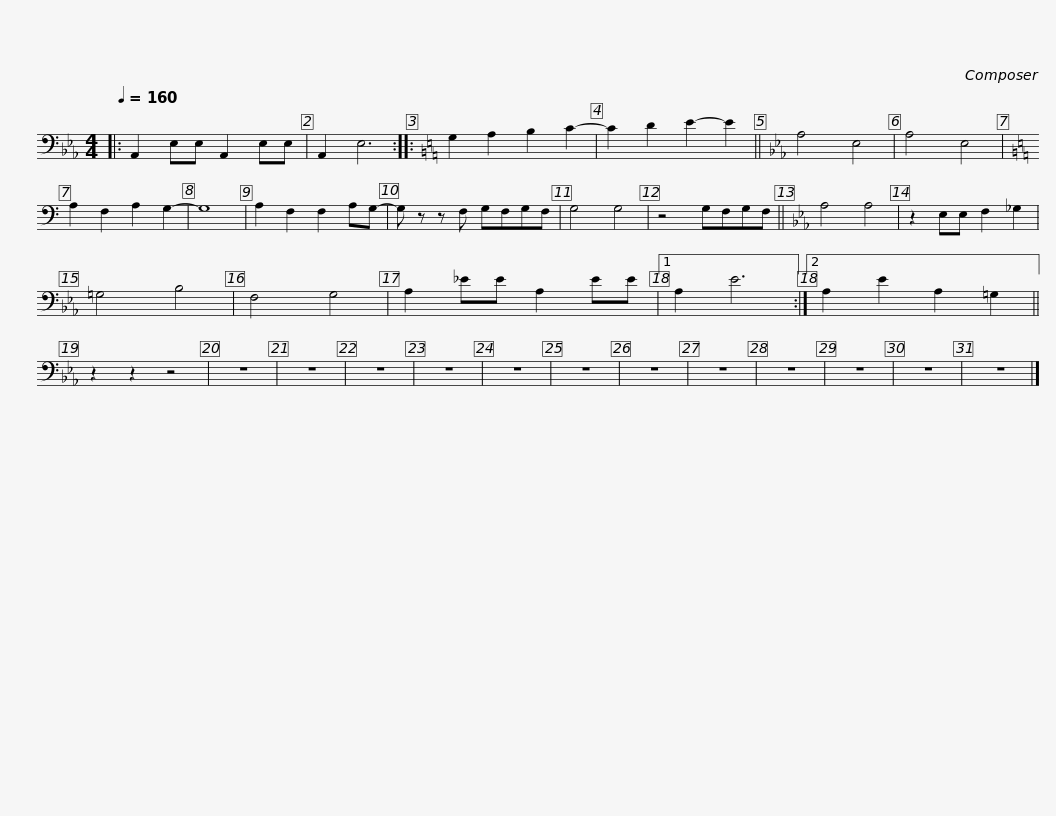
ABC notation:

X:1
L:1/8
Q:1/4=160
M:4/4
I:linebreak $
K:Eb
V:1 bass
V:1
|: A,,2 E,E, A,,2 E,E, | A,,2 E,6 ::[K:C] G,2 A,2 B,2 C2- | C2 D2 E2- E2 ||$[K:Eb] A,4 E,4 | %5
 A,4 E,4 |[K:C] A,2 F,2 A,2 G,2- | G,8 |$ A,2 F,2 F,2 A,G,- | G, z z F, G,F,G,F, | %10
 G,4 G,4 | z4 G,F,G,F, ||$[K:Eb] A,4 A,4 | z2 E,E, F,2 _G,2 | =G,4 B,4 | %15
 F,4 G,4 |$ A,2 _EE A,2 EE |1 A,2 E6 :|2 A,2 E2 A,2 =G,2 || z2 z2 z4 |$ %20
 z8 | z8 | z8 | z8 |$ z8 | %25
 z8 | z8 | z8 |$ z8 | z8 | %30
 z8 | z8 |] %32
